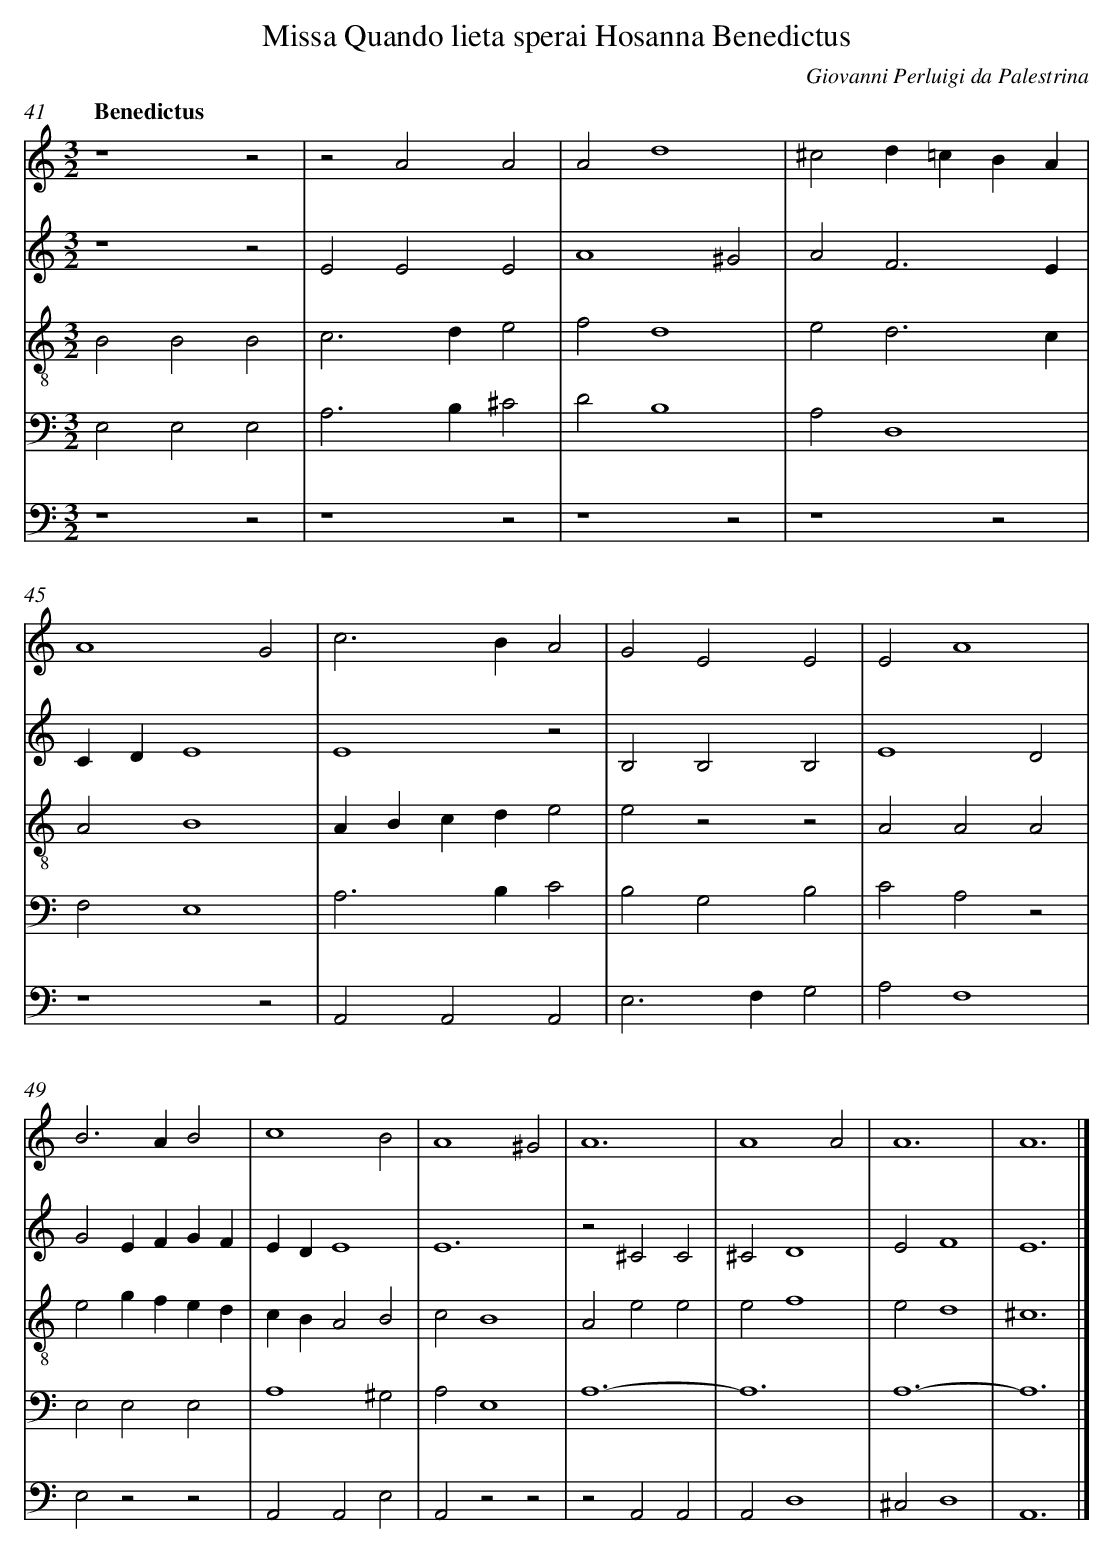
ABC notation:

X:1
T: Missa Quando lieta sperai Hosanna Benedictus
C: Giovanni Perluigi da Palestrina
L: 1/4
M: 3/2
Q: "Benedictus"
V: 1 clef=treble
V: 2 clef=treble
V: 3 clef=treble-8
V: 4 clef=bass
V: 5 clef=bass
K: C
[V:1] z4z2 |
[V:2] z4z2 |
[V:3] B2B2B2 |
[V:4] E,2E,2E,2 |
[V:5] z4z2 |
[V:1] z2A2A2 |
[V:2] E2E2E2 |
[V:3] c2>d2e2 |
[V:4] A,2>B,2^C2 |
[V:5] z4z2 |
[V:1] A2d4 |
[V:2] A4^G2 |
[V:3] f2d4 |
[V:4] D2B,4 |
[V:5] z4z2 |
[V:1] ^c2d=cBA |
[V:2] A2F3E |
[V:3] e2d3c |
[V:4] A,2D,4 |
[V:5] z4z2 |
[V:1] A4G2 |
[V:2] CDE4 |
[V:3] A2B4 |
[V:4] F,2E,4 |
[V:5] z4z2 |
[V:1] c2>B2A2 |
[V:2] E4z2 |
[V:3] ABcde2 |
[V:4] A,2>B,2C2 |
[V:5] A,,2A,,2A,,2 |
[V:1] G2E2E2 |
[V:2] B,2B,2B,2 |
[V:3] e2z2z2 |
[V:4] B,2G,2B,2 |
[V:5] E,2>F,2G,2 |
[V:1] E2A4 |
[V:2] E4D2 |
[V:3] A2A2A2 |
[V:4] C2A,2z2 |
[V:5] A,2F,4 |
[V:1] B2>A2B2 |
[V:2] G2EFGF |
[V:3] e2gfed |
[V:4] E,2E,2E,2 |
[V:5] E,2z2z2 |
[V:1] c4B2 |
[V:2] EDE4 |
[V:3] cBA2B2 |
[V:4] A,4^G,2 |
[V:5] A,,2A,,2E,2 |
[V:1] A4^G2 |
[V:2] E6 |
[V:3] c2B4 |
[V:4] A,2E,4 |
[V:5] A,,2z2z2 |
[V:1] A6 |
[V:2] z2^C2C2 |
[V:3] A2e2e2 |
[V:4] A,6- |
[V:5] z2A,,2A,,2 |
[V:1] A4A2 |
[V:2] ^C2D4 |
[V:3] e2f4 |
[V:4] A,6 |
[V:5] A,,2D,4 |
[V:1] A6 |
[V:2] E2F4 |
[V:3] e2d4 |
[V:4] A,6- |
[V:5] ^C,2D,4 |
[V:1] A6 |]
[V:2] E6 |]
[V:3] ^c6 |]
[V:4] A,6 |]
[V:5] A,,6 |]
